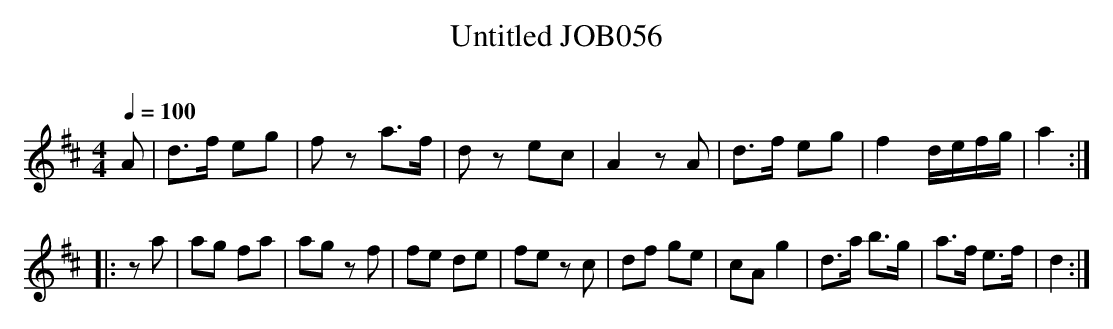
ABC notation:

X:1
T:Untitled JOB056
M:4/4
L:1/8
O:
Q:1/4=100
K:D
A|d3/2f/ eg| fz a3/2f/|dz ec| A2 zA|d3/2f/ eg |f2 d/e/f/g/|a2:|
|: za| ag fa|ag zf |fe de|fe zc |df ge|cA g2 |d>a b>g|a>f e>f|d2:|
